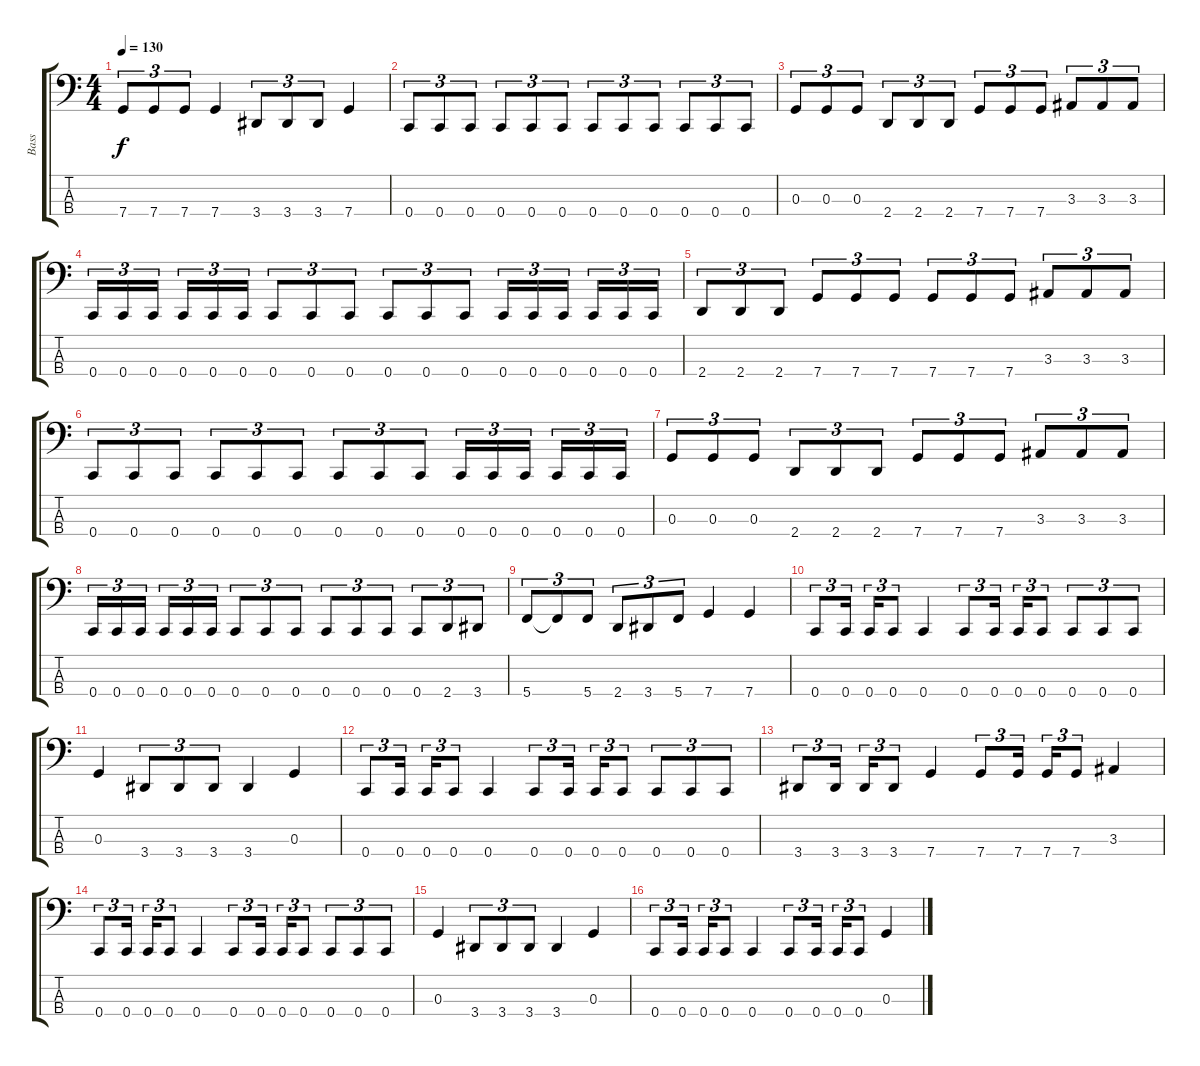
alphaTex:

\track ("Bass" "Bass") {instrument electricbassfinger}
\staff {score tabs}
\tuning (F2 C2 G1 C1) {hide}
\ts (4 4)
\tempo 130
\clef f4
\ks c
7.4.8{tu (3 2) dy f} 7.4.8{tu (3 2)} 7.4.8{tu (3 2)} 7.4.4 3.4.8{tu (3 2)} 3.4.8{tu (3 2)} 3.4.8{tu (3 2)} 7.4.4 |
0.4.8{tu (3 2)} 0.4.8{tu (3 2)} 0.4.8{tu (3 2)} 0.4.8{tu (3 2)} 0.4.8{tu (3 2)} 0.4.8{tu (3 2)} 0.4.8{tu (3 2)} 0.4.8{tu (3 2)} 0.4.8{tu (3 2)} 0.4.8{tu (3 2)} 0.4.8{tu (3 2)} 0.4.8{tu (3 2)} |
0.3.8{tu (3 2)} 0.3.8{tu (3 2)} 0.3.8{tu (3 2)} 2.4.8{tu (3 2)} 2.4.8{tu (3 2)} 2.4.8{tu (3 2)} 7.4.8{tu (3 2)} 7.4.8{tu (3 2)} 7.4.8{tu (3 2)} 3.3.8{tu (3 2)} 3.3.8{tu (3 2)} 3.3.8{tu (3 2)} |
0.4.16{tu (3 2)} 0.4.16{tu (3 2)} 0.4.16{tu (3 2)} 0.4.16{tu (3 2)} 0.4.16{tu (3 2)} 0.4.16{tu (3 2)} 0.4.8{tu (3 2)} 0.4.8{tu (3 2)} 0.4.8{tu (3 2)} 0.4.8{tu (3 2)} 0.4.8{tu (3 2)} 0.4.8{tu (3 2)} 0.4.16{tu (3 2)} 0.4.16{tu (3 2)} 0.4.16{tu (3 2)} 0.4.16{tu (3 2)} 0.4.16{tu (3 2)} 0.4.16{tu (3 2)} |
2.4.8{tu (3 2)} 2.4.8{tu (3 2)} 2.4.8{tu (3 2)} 7.4.8{tu (3 2)} 7.4.8{tu (3 2)} 7.4.8{tu (3 2)} 7.4.8{tu (3 2)} 7.4.8{tu (3 2)} 7.4.8{tu (3 2)} 3.3.8{tu (3 2)} 3.3.8{tu (3 2)} 3.3.8{tu (3 2)} |
0.4.8{tu (3 2)} 0.4.8{tu (3 2)} 0.4.8{tu (3 2)} 0.4.8{tu (3 2)} 0.4.8{tu (3 2)} 0.4.8{tu (3 2)} 0.4.8{tu (3 2)} 0.4.8{tu (3 2)} 0.4.8{tu (3 2)} 0.4.16{tu (3 2)} 0.4.16{tu (3 2)} 0.4.16{tu (3 2)} 0.4.16{tu (3 2)} 0.4.16{tu (3 2)} 0.4.16{tu (3 2)} |
0.3.8{tu (3 2)} 0.3.8{tu (3 2)} 0.3.8{tu (3 2)} 2.4.8{tu (3 2)} 2.4.8{tu (3 2)} 2.4.8{tu (3 2)} 7.4.8{tu (3 2)} 7.4.8{tu (3 2)} 7.4.8{tu (3 2)} 3.3.8{tu (3 2)} 3.3.8{tu (3 2)} 3.3.8{tu (3 2)} |
0.4.16{tu (3 2)} 0.4.16{tu (3 2)} 0.4.16{tu (3 2)} 0.4.16{tu (3 2)} 0.4.16{tu (3 2)} 0.4.16{tu (3 2)} 0.4.8{tu (3 2)} 0.4.8{tu (3 2)} 0.4.8{tu (3 2)} 0.4.8{tu (3 2)} 0.4.8{tu (3 2)} 0.4.8{tu (3 2)} 0.4.8{tu (3 2)} 2.4.8{tu (3 2)} 3.4.8{tu (3 2)} |
5.4.8{tu (3 2)} 5.4{t}.8{tu (3 2)} 5.4.8{tu (3 2)} 2.4.8{tu (3 2)} 3.4.8{tu (3 2)} 5.4.8{tu (3 2)} 7.4.4 7.4.4 |
0.4.8{tu (3 2)} 0.4.16{tu (3 2)} 0.4.16{tu (3 2)} 0.4.8{tu (3 2)} 0.4.4 0.4.8{tu (3 2)} 0.4.16{tu (3 2)} 0.4.16{tu (3 2)} 0.4.8{tu (3 2)} 0.4.8{tu (3 2)} 0.4.8{tu (3 2)} 0.4.8{tu (3 2)} |
0.3.4 3.4.8{tu (3 2)} 3.4.8{tu (3 2)} 3.4.8{tu (3 2)} 3.4.4 0.3.4 |
0.4.8{tu (3 2)} 0.4.16{tu (3 2)} 0.4.16{tu (3 2)} 0.4.8{tu (3 2)} 0.4.4 0.4.8{tu (3 2)} 0.4.16{tu (3 2)} 0.4.16{tu (3 2)} 0.4.8{tu (3 2)} 0.4.8{tu (3 2)} 0.4.8{tu (3 2)} 0.4.8{tu (3 2)} |
3.4.8{tu (3 2)} 3.4.16{tu (3 2)} 3.4.16{tu (3 2)} 3.4.8{tu (3 2)} 7.4.4 7.4.8{tu (3 2)} 7.4.16{tu (3 2)} 7.4.16{tu (3 2)} 7.4.8{tu (3 2)} 3.3.4 |
0.4.8{tu (3 2)} 0.4.16{tu (3 2)} 0.4.16{tu (3 2)} 0.4.8{tu (3 2)} 0.4.4 0.4.8{tu (3 2)} 0.4.16{tu (3 2)} 0.4.16{tu (3 2)} 0.4.8{tu (3 2)} 0.4.8{tu (3 2)} 0.4.8{tu (3 2)} 0.4.8{tu (3 2)} |
0.3.4 3.4.8{tu (3 2)} 3.4.8{tu (3 2)} 3.4.8{tu (3 2)} 3.4.4 0.3.4 |
0.4.8{tu (3 2)} 0.4.16{tu (3 2)} 0.4.16{tu (3 2)} 0.4.8{tu (3 2)} 0.4.4 0.4.8{tu (3 2)} 0.4.16{tu (3 2)} 0.4.16{tu (3 2)} 0.4.8{tu (3 2)} 0.3.4
